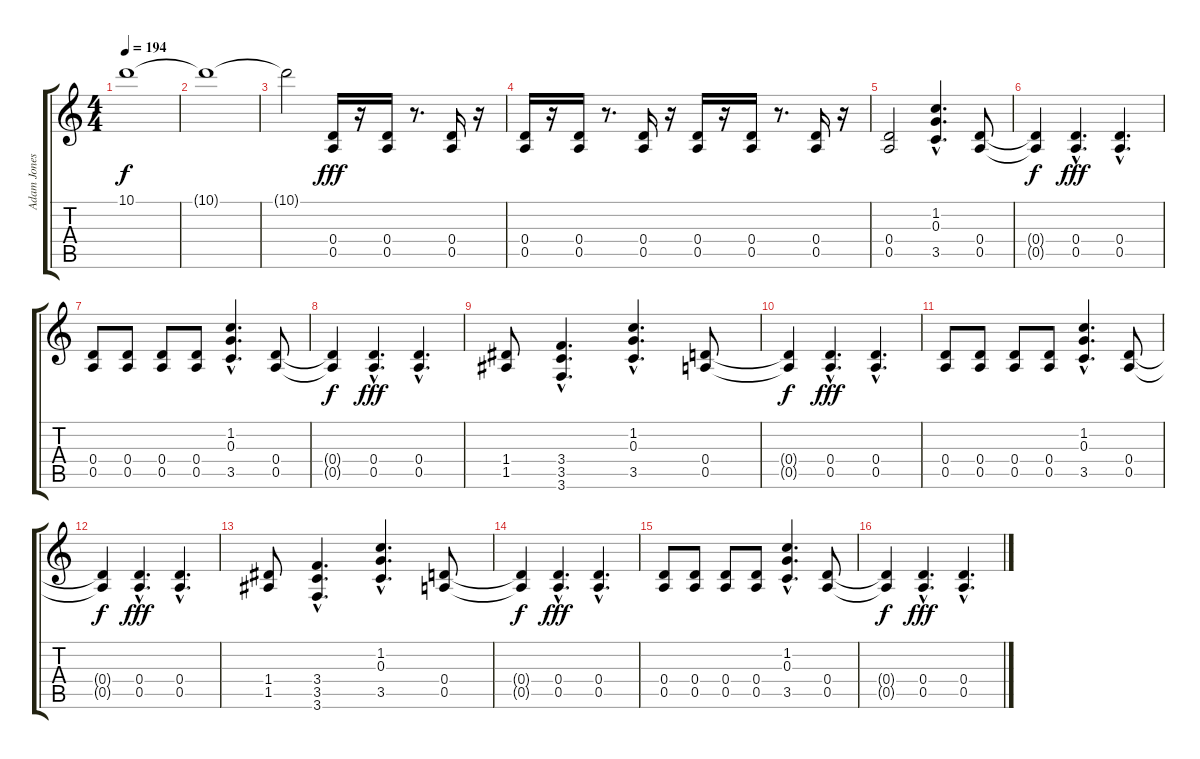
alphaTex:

\track ("Adam Jones" "Adam Jones") {instrument distortionguitar}
\staff {score tabs}
\tuning (E4 B3 G3 D3 A2 D2) {hide}
\ts (4 4)
\tempo 194
\clef g2
\ks c
10.1{t}.1{dy f} |
10.1{t}.1 |
10.1{t}.2 (0.4 0.5).16{dy fff volume 0} r.16 (0.4 0.5).16{volume 16} r.8{d} (0.4 0.5).16{volume 16} r.16 |
(0.4 0.5).16 r.16 (0.4 0.5).16 r.8{d} (0.4 0.5).16 r.16 (0.4 0.5).16 r.16 (0.4 0.5).16 r.8{d} (0.4 0.5).16 r.16 |
(0.4 0.5).2 (1.2{hac} 0.3{hac} 3.5{hac}).4{d} (0.4 0.5).8 |
(0.4{t} 0.5{t}).4{dy f} (0.4{hac} 0.5{hac}).4{d dy fff} (0.4{hac} 0.5{hac}).4{d} |
(0.4 0.5).8 (0.4 0.5).8 (0.4 0.5).8 (0.4 0.5).8 (1.2{hac} 0.3{hac} 3.5{hac}).4{d} (0.4 0.5).8 |
(0.4{t} 0.5{t}).4{dy f} (0.4{hac} 0.5{hac}).4{d dy fff} (0.4{hac} 0.5{hac}).4{d} |
(1.4 1.5).8 (3.4{hac} 3.5{hac} 3.6{hac}).4{d} (1.2{hac} 0.3{hac} 3.5{hac}).4{d} (0.4 0.5).8 |
(0.4{t} 0.5{t}).4{dy f} (0.4{hac} 0.5{hac}).4{d dy fff} (0.4{hac} 0.5{hac}).4{d} |
(0.4 0.5).8 (0.4 0.5).8 (0.4 0.5).8 (0.4 0.5).8 (1.2{hac} 0.3{hac} 3.5{hac}).4{d} (0.4 0.5).8 |
(0.4{t} 0.5{t}).4{dy f} (0.4{hac} 0.5{hac}).4{d dy fff} (0.4{hac} 0.5{hac}).4{d} |
(1.4 1.5).8 (3.4{hac} 3.5{hac} 3.6{hac}).4{d} (1.2{hac} 0.3{hac} 3.5{hac}).4{d} (0.4 0.5).8 |
(0.4{t} 0.5{t}).4{dy f} (0.4{hac} 0.5{hac}).4{d dy fff} (0.4{hac} 0.5{hac}).4{d} |
(0.4 0.5).8 (0.4 0.5).8 (0.4 0.5).8 (0.4 0.5).8 (1.2{hac} 0.3{hac} 3.5{hac}).4{d} (0.4 0.5).8 |
(0.4{t} 0.5{t}).4{dy f} (0.4{hac} 0.5{hac}).4{d dy fff} (0.4{hac} 0.5{hac}).4{d}
